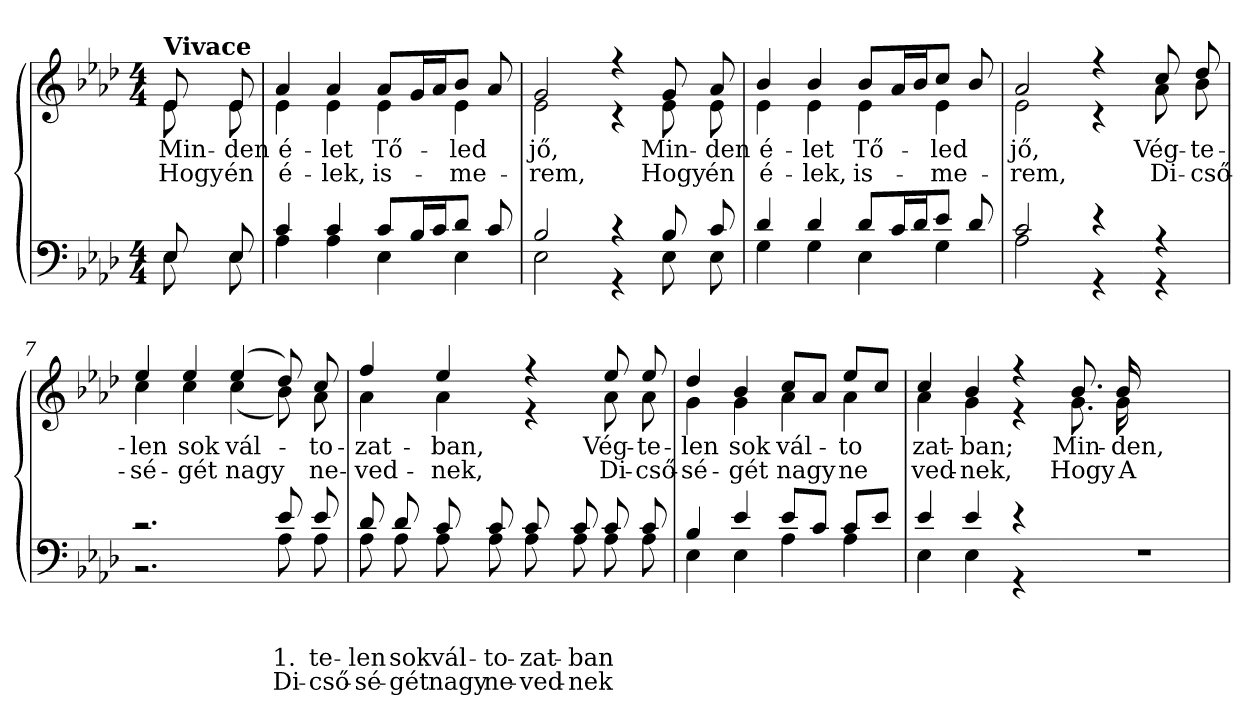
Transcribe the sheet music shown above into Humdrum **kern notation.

**kern	**text	**text	**text	**text	**kern	**text	**text
*part2	*part2	*part2	*part2	*part2	*part1	*part1	*part1
*staff2	*staff2	*staff2	*staff2	*staff2	*staff1	*staff1	*staff1
*clefF4	*	*	*	*	*clefG2	*	*
*k[b-e-a-d-]	*	*	*	*	*k[b-e-a-d-]	*	*
*A-:	*	*	*	*	*A-:	*	*
*M4/4	*	*	*	*	*M4/4	*	*
=1	=1	=1	=1	=1	=1	=1	=1
*^	*	*	*	*	*^	*	*
!	!	!	!	!	!	!LO:TX:a:B:t=Vivace	!	!	!
!	!	!	!	!	!	!	!	!LO:LY:b	!LO:LY:b
8E-/	8E-\	.	.	.	.	8e-/	8e-\	Min-	Hogy
!	!	!	!	!	!	!	!	!LO:LY:b	!LO:LY:b
8E-/	8E-\	.	.	.	.	8e-/	8e-\	-den	én
=2	=2	=2	=2	=2	=2	=2	=2	=2	=2
!	!	!	!	!	!	!	!	!LO:LY:b	!LO:LY:b
4c/	4A-\	.	.	.	.	4a-/	4e-\	é-	é-
!	!	!	!	!	!	!	!	!LO:LY:b	!LO:LY:b
4c/	4A-\	.	.	.	.	4a-/	4e-\	-let	-lek,
!	!	!	!	!	!	!	!	!LO:LY:b	!LO:LY:b
8c/L	4E-\	.	.	.	.	8a-/L	4e-\	Tő-	is-
16B-/L	.	.	.	.	.	16g/L	.	.	.
16c/J	.	.	.	.	.	16a-/J	.	.	.
!	!	!	!	!	!	!	!	!LO:LY:b	!LO:LY:b
8d-/J	4E-\	.	.	.	.	8b-/J	4e-\	-led	-me-
8c/	.	.	.	.	.	8a-/	.	.	.
=3	=3	=3	=3	=3	=3	=3	=3	=3	=3
!	!	!	!	!	!	!	!	!LO:LY:b	!LO:LY:b
2B-/	2E-\	.	.	.	.	2g/	2e-\	jő,	-rem,
4r	4r	.	.	.	.	4r	4r	.	.
!	!	!	!	!	!	!	!	!LO:LY:b	!LO:LY:b
8B-/	8E-\	.	.	.	.	8g/	8e-\	Min-	Hogy
!	!	!	!	!	!	!	!	!LO:LY:b	!LO:LY:b
8c/	8E-\	.	.	.	.	8a-/	8e-\	-den	én
=4	=4	=4	=4	=4	=4	=4	=4	=4	=4
!	!	!	!	!	!	!	!	!LO:LY:b	!LO:LY:b
4d-/	4G\	.	.	.	.	4b-/	4e-\	é-	é-
!	!	!	!	!	!	!	!	!LO:LY:b	!LO:LY:b
4d-/	4G\	.	.	.	.	4b-/	4e-\	-let	-lek,
!	!	!	!	!	!	!	!	!LO:LY:b	!LO:LY:b
8d-/L	4E-\	.	.	.	.	8b-/L	4e-\	Tő-	is-
16c/L	.	.	.	.	.	16a-/L	.	.	.
16d-/J	.	.	.	.	.	16b-/J	.	.	.
!	!	!	!	!	!	!	!	!LO:LY:b	!LO:LY:b
8e-/J	4G\	.	.	.	.	8cc/J	4e-\	-led	-me-
8d-/	.	.	.	.	.	8b-/	.	.	.
=5	=5	=5	=5	=5	=5	=5	=5	=5	=5
!	!	!	!	!	!	!	!	!LO:LY:b	!LO:LY:b
2c/	2A-\	.	.	.	.	2a-/	2e-\	jő,	-rem,
4r	4r	.	.	.	.	4r	4r	.	.
!!LO:LB:g=z	!!
=6-	=6-	=6-	=6-	=6-	=6-	=6-	=6-	=6-	=6-
!	!	!	!	!	!	!	!	!LO:LY:b	!LO:LY:b
4r	4r	.	.	.	.	8cc/	8a-\	Vég-	Di-
!	!	!	!	!	!	!	!	!LO:LY:b	!LO:LY:b
.	.	.	.	.	.	8dd-/	8b-\	-te-	-cső-
=7	=7	=7	=7	=7	=7	=7	=7	=7	=7
!	!	!	!	!	!	!	!	!LO:LY:b	!LO:LY:b
2.rc	2.r	.	.	.	.	4ee-/	4cc\	-len	-sé-
!	!	!	!	!	!	!	!	!LO:LY:b	!LO:LY:b
.	.	.	.	.	.	4ee-/	4cc\	sok	-gét
!	!	!	!	!	!	!	!	!LO:LY:b	!LO:LY:b
.	.	.	.	.	.	(>4ee-/	(<4cc\	vál-	nagy
!	!	!	!	!LO:LY:b	!LO:LY:b	!	!	!	!
8e-/	8A-\	.	.	1.	Di-	8dd-/)	8b-\)	.	.
!	!	!	!	!LO:LY:b	!LO:LY:b	!	!	!	!
!	!	!	!	!	!	!	!	!LO:LY:b	!LO:LY:b
8e-/	8A-\	.	.	-te-	-cső-	8cc/	8a-\	-to-	ne-
=8	=8	=8	=8	=8	=8	=8	=8	=8	=8
!	!	!	!	!LO:LY:b	!LO:LY:b	!	!	!	!
!	!	!	!	!	!	!	!	!LO:LY:b	!LO:LY:b
8d-/	8A-\	.	.	-len	-sé-	4ff/	4a-\	-zat-	-ved-
!	!	!	!	!LO:LY:b	!LO:LY:b	!	!	!	!
8d-/	8A-\	.	.	sok	-gét	.	.	.	.
!	!	!	!	!LO:LY:b	!LO:LY:b	!	!	!	!
!	!	!	!	!	!	!	!	!LO:LY:b	!LO:LY:b
8c/	8A-\	.	.	vál-	nagy	4ee-/	4a-\	-ban,	-nek,
!	!	!	!	!LO:LY:b	!LO:LY:b	!	!	!	!
8c/	8A-\	.	.	-to-	ne-	.	.	.	.
!	!	!	!	!LO:LY:b	!LO:LY:b	!	!	!	!
8c/	8A-\	.	.	-zat-	-ved-	4r	4r	.	.
!	!	!	!	!LO:LY:b	!LO:LY:b	!	!	!	!
8c/	8A-\	.	.	-ban	-nek	.	.	.	.
!	!	!	!	!	!	!	!	!LO:LY:b	!LO:LY:b
8c/	8A-\	.	.	.	.	8ee-/	8a-\	Vég-	Di-
!	!	!	!	!	!	!	!	!LO:LY:b	!LO:LY:b
8c/	8A-\	.	.	.	.	8ee-/	8a-\	-te-	-cső-
=9	=9	=9	=9	=9	=9	=9	=9	=9	=9
!	!	!	!	!	!	!	!	!LO:LY:b	!LO:LY:b
4B-/	4E-\	.	.	.	.	4dd-/	4g\	-len	-sé-
!	!	!	!	!	!	!	!	!LO:LY:b	!LO:LY:b
4e-/	4E-\	.	.	.	.	4b-/	4g\	sok	-gét
!	!	!	!	!	!	!	!	!LO:LY:b	!LO:LY:b
8e-/L	4A-\	.	.	.	.	8cc/L	4a-\	vál-	nagy
8c/J	.	.	.	.	.	8a-/J	.	.	.
!	!	!	!	!	!	!	!	!LO:LY:b	!LO:LY:b
8c/L	4A-\	.	.	.	.	8ee-/L	4a-\	-to­	ne­
8e-/J	.	.	.	.	.	8cc/J	.	.	.
!!LO:LB:g=z	!!
=10	=10	=10	=10	=10	=10	=10	=10	=10	=10
!	!	!	!	!	!	!	!	!LO:LY:b	!LO:LY:b
4e-/	4E-\	.	.	.	.	4cc/	4a-\	zat-	ved-
!	!	!	!	!	!	!	!	!LO:LY:b	!LO:LY:b
4e-/	4E-\	.	.	.	.	4b-/	4g\	-ban;	-nek,
4r	4r	.	.	.	.	4r	4r	.	.
*v	*v	*	*	*	*	*	*	*	*
=11-	=11-	=11-	=11-	=11-	=11-	=11-	=11-	=11-
*^	*	*	*	*	*	*	*	*
!	!	!	!	!	!	!	!	!LO:LY:b	!LO:LY:b
*v	*v	*	*	*	*	*	*	*	*
1r	.	.	.	.	8.b-/	8.g\	Min-	Hogy
!	!	!	!	!	!	!	!LO:LY:b	!LO:LY:b
.	.	.	.	.	16b-/	16g\	-den,	A-
.	.	.	.	.	2.ryy	2.ryy	.	.
*	*	*	*	*	*v	*v	*	*
=	=	=	=	=	=	=	=
*-	*-	*-	*-	*-	*-	*-	*-
